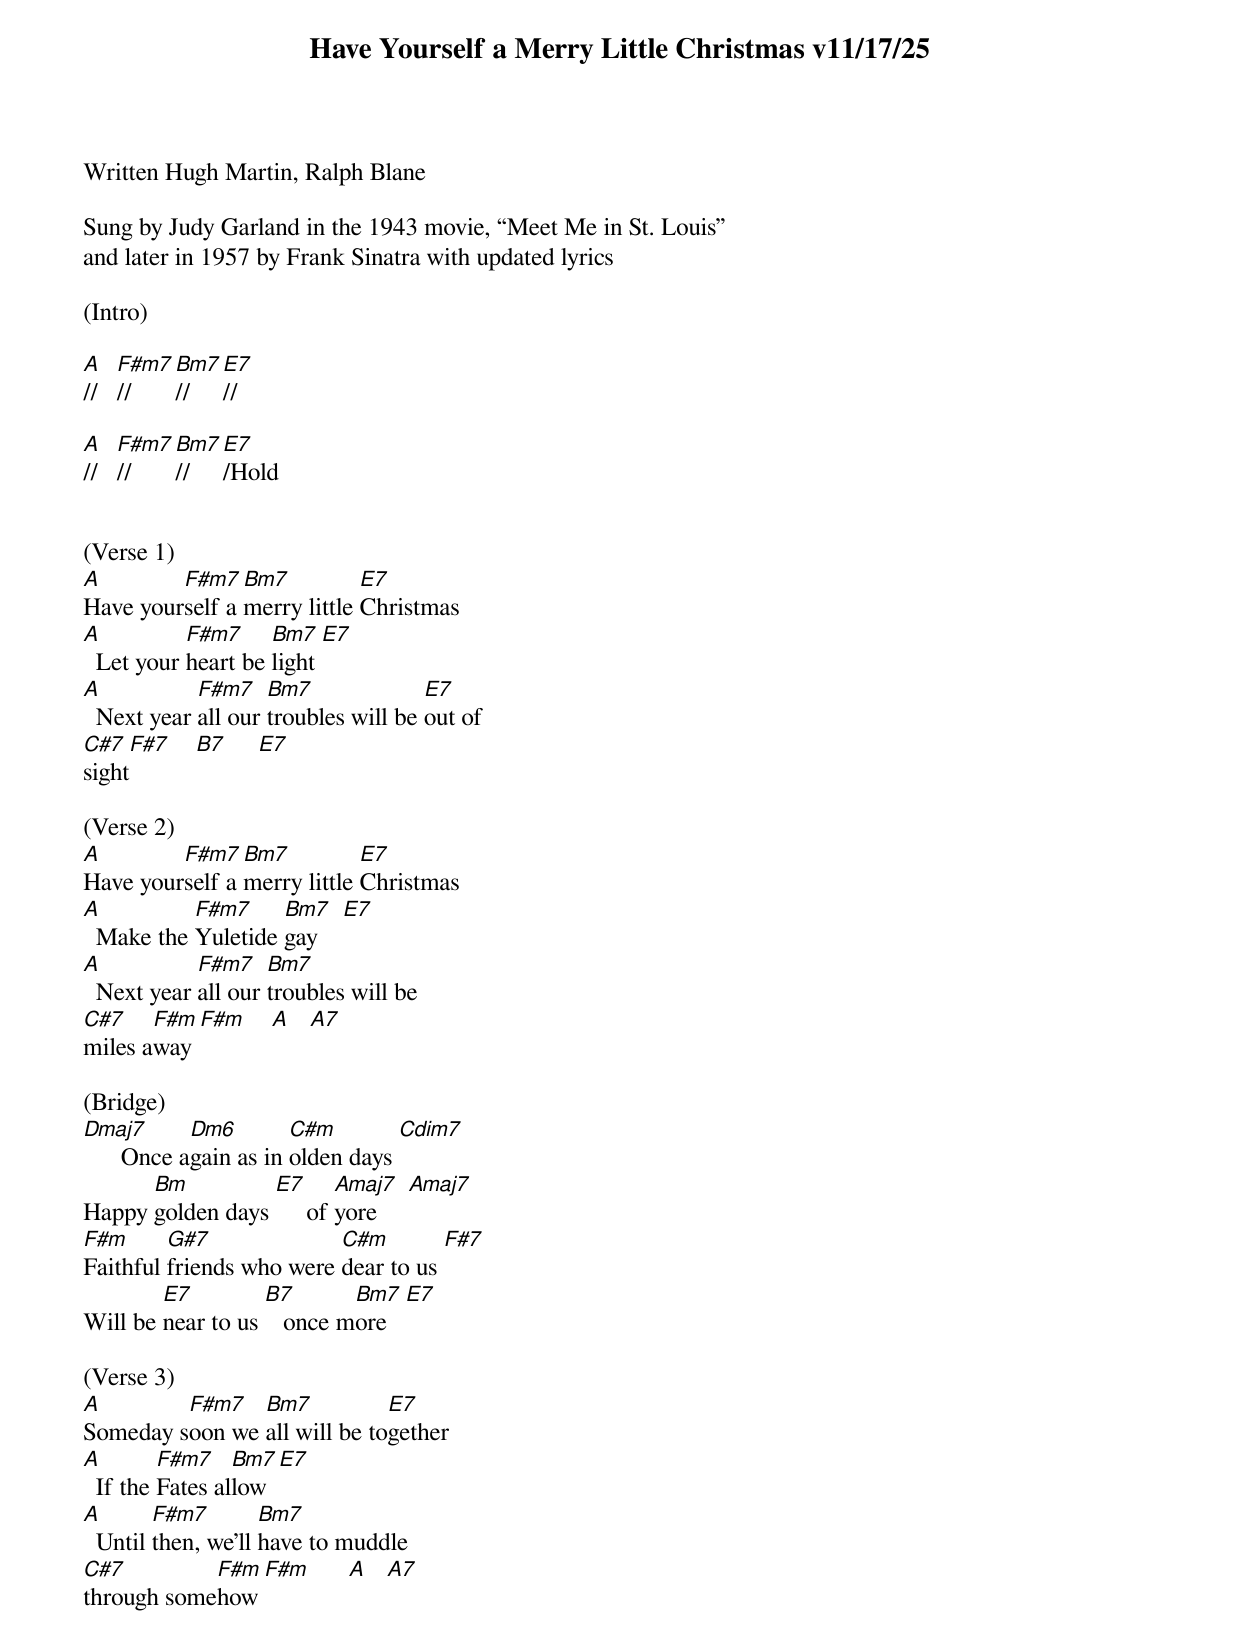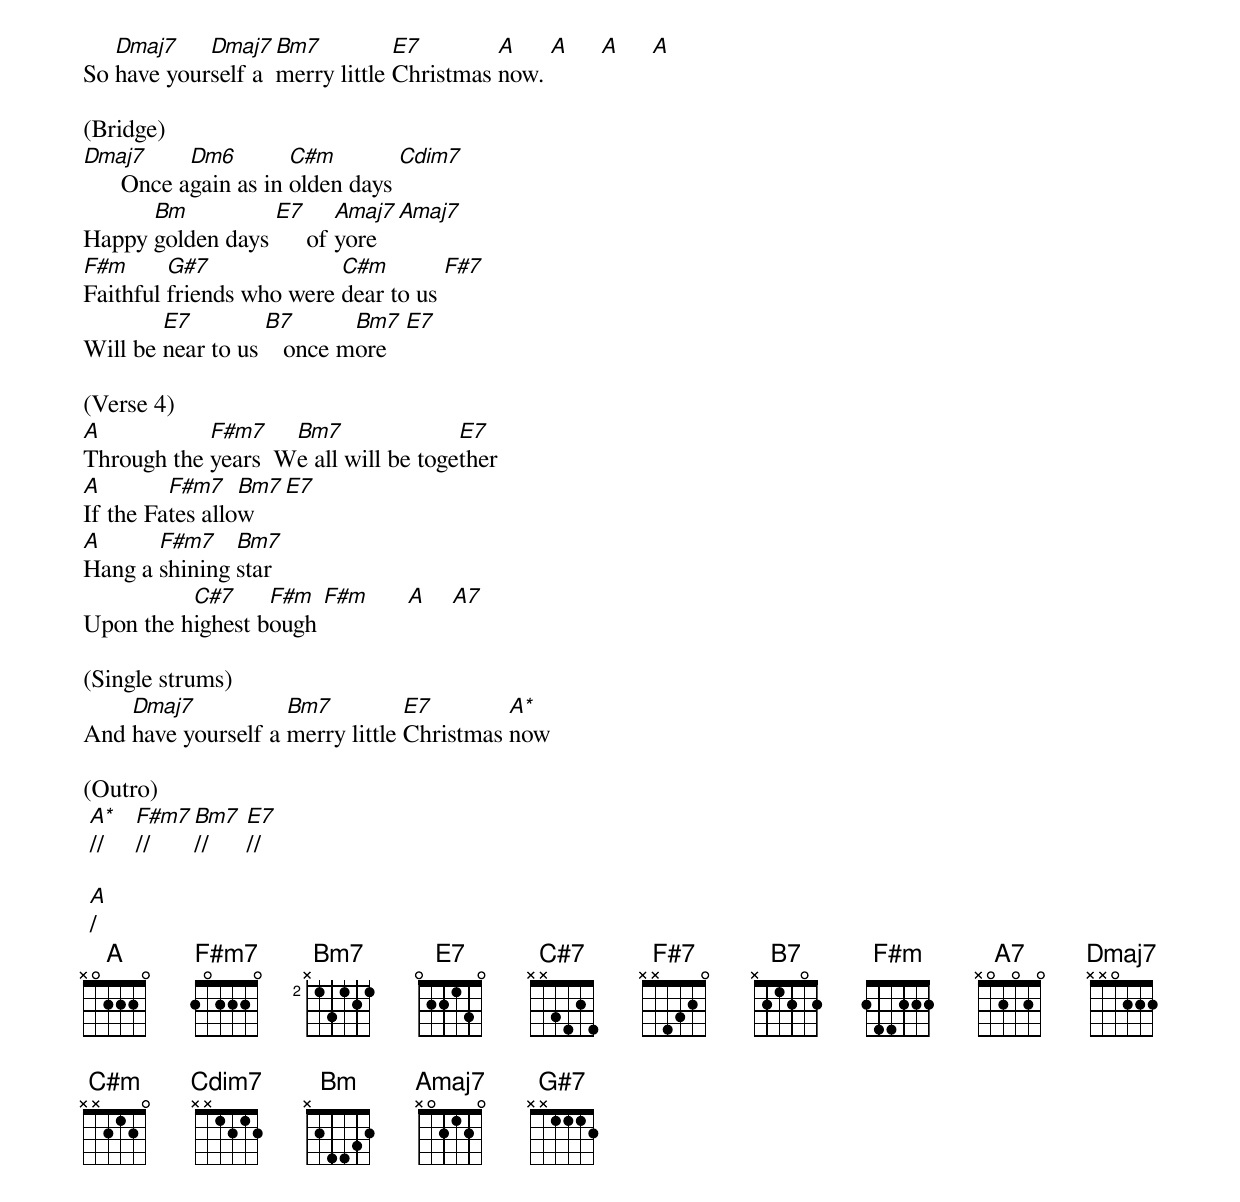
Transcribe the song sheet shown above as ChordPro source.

{title:Have Yourself a Merry Little Christmas v11/17/25}
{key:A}

Written Hugh Martin, Ralph Blane

Sung by Judy Garland in the 1943 movie, “Meet Me in St. Louis”
and later in 1957 by Frank Sinatra with updated lyrics

(Intro)

[A]//   [F#m7]//     [Bm7]//     [E7]//

[A]//   [F#m7]//     [Bm7]//     [E7]/Hold


(Verse 1)
[A]Have your[F#m7]self a [Bm7]merry little [E7]Christmas
[A]  Let your [F#m7]heart be [Bm7]light [E7]
[A]  Next year [F#m7]all our [Bm7]troubles will be [E7]out of
[C#7]sight[F#7]    [B7]     [E7]

(Verse 2)
[A]Have your[F#m7]self a [Bm7]merry little [E7]Christmas
[A]  Make the [F#m7]Yuletide [Bm7]gay    [E7]
[A]  Next year [F#m7]all our [Bm7]troubles will be
[C#7]miles a[F#m]way [F#m]    [A]   [A7]

(Bridge)
[Dmaj7]      Once a[Dm6]gain as in [C#m]olden days [Cdim7]
Happy [Bm]golden days [E7]     of [Amaj7]yore     [Amaj7]
[F#m]Faithful [G#7]friends who were [C#m]dear to us [F#7]
Will be [E7]near to us [B7]   once m[Bm7]ore   [E7]

(Verse 3)
[A]Someday s[F#m7]oon we [Bm7]all will be to[E7]gether
[A]  If the [F#m7]Fates al[Bm7]low  [E7]
[A]  Until [F#m7]then, we'll [Bm7]have to muddle
[C#7]through some[F#m]how [F#m]      [A]   [A7]
So [Dmaj7]have your[Dmaj7]self a [Bm7]merry little [E7]Christmas [A]now. [A]     [A]     [A]

(Bridge)
[Dmaj7]      Once a[Dm6]gain as in [C#m]olden days [Cdim7]
Happy [Bm]golden days [E7]     of [Amaj7]yore   [Amaj7]
[F#m]Faithful [G#7]friends who were [C#m]dear to us [F#7]
Will be [E7]near to us [B7]   once m[Bm7]ore   [E7]

(Verse 4)
[A]Through the [F#m7]years  W[Bm7]e all will be toge[E7]ther
[A]If the Fa[F#m7]tes allo[Bm7]w    [E7]
[A]Hang a [F#m7]shining [Bm7]star
Upon the h[C#7]ighest b[F#m]ough [F#m]      [A]    [A7]

(Single strums)
And [Dmaj7]have yourself a [Bm7]merry little [E7]Christmas [A*]now

(Outro)
 [A*]//     [F#m7]//      [Bm7]//      [E7]//

 [A]/
